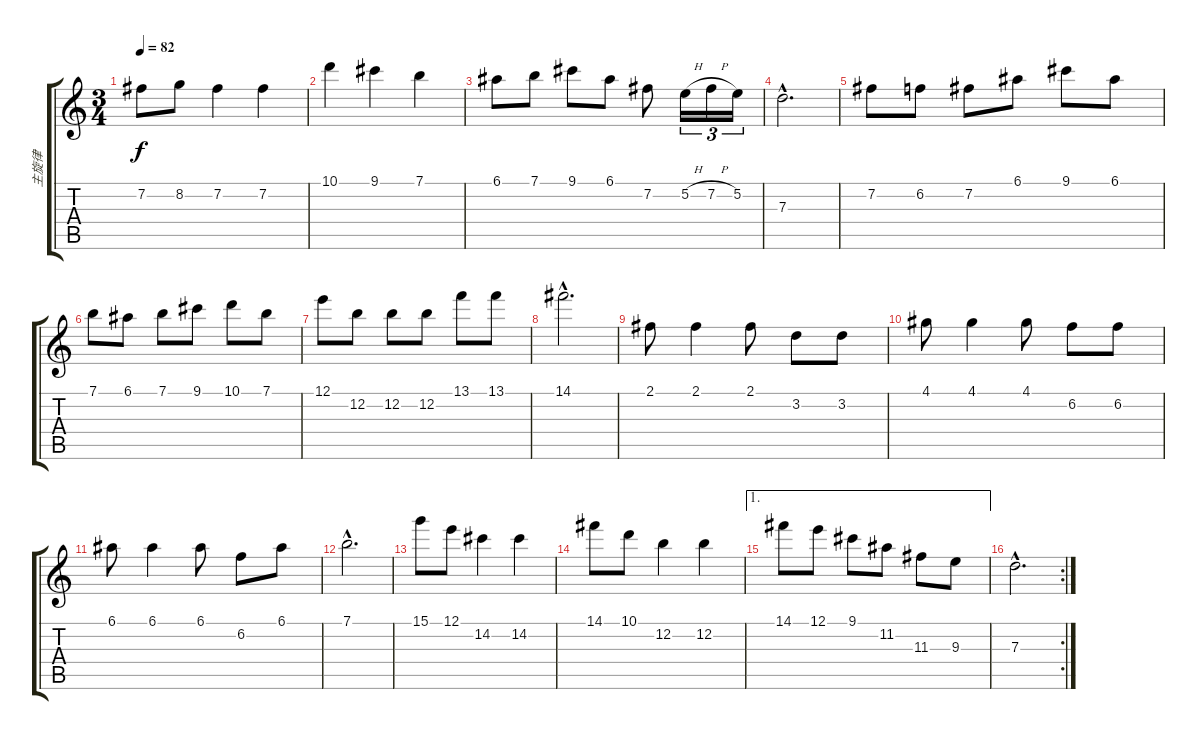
\track ("主旋律" "主旋律") {instrument acousticguitarnylon}
\staff {score tabs}
\tuning (E4 B3 G3 D3 A2 E2) {hide}
\ts (3 4)
\tempo 82
\clef g2
\ks c
7.2.8{dy f} 8.2.8 7.2.4 7.2.4 |
10.1.4 9.1.4 7.1.4 |
6.1.8 7.1.8 9.1.8 6.1.8 7.2.8 5.2{h}.16{tu (3 2)} 7.2{h}.16{tu (3 2)} 5.2.16{tu (3 2)} |
7.3{hac}.2{d} |
7.2.8 6.2.8 7.2.8 6.1.8 9.1.8 6.1.8 |
7.1.8 6.1.8 7.1.8 9.1.8 10.1.8 7.1.8 |
12.1.8 12.2.8 12.2.8 12.2.8 13.1.8 13.1.8 |
14.1{hac}.2{d} |
2.1.8 2.1.4 2.1.8 3.2.8 3.2.8 |
4.1.8 4.1.4 4.1.8 6.2.8 6.2.8 |
6.1.8 6.1.4 6.1.8 6.2.8 6.1.8 |
7.1{hac}.2{d} |
15.1.8 12.1.8 14.2.4 14.2.4 |
14.1.8 10.1.8 12.2.4 12.2.4 |
\ae 1
14.1.8 12.1.8 9.1.8 11.2.8 11.3.8 9.3.8 |
\rc 2
7.3{hac}.2{d}
